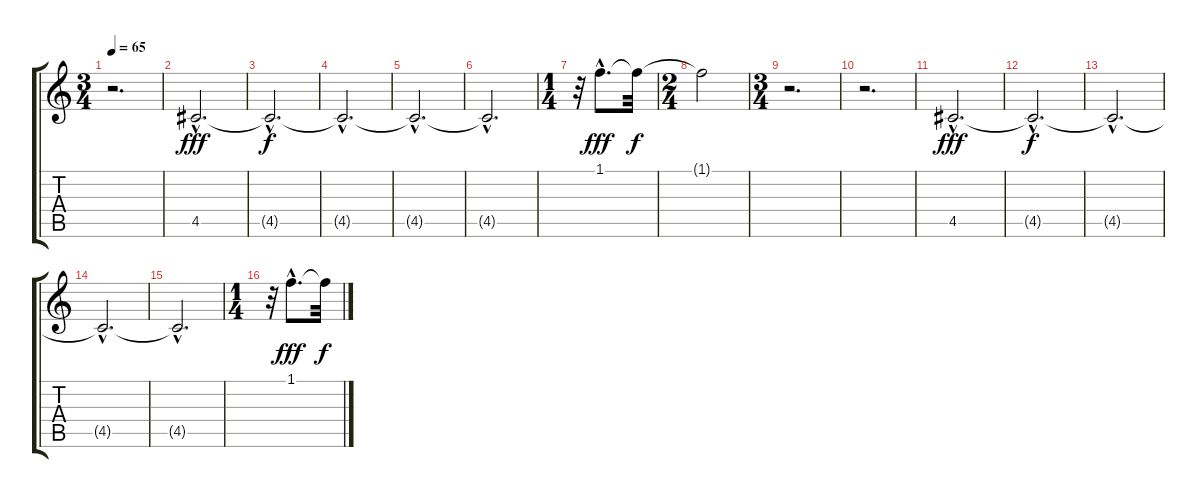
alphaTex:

\track "" {instrument acousticguitarnylon}
\staff {score tabs}
\tuning (E4 B3 G3 D3 A2 E2) {hide}
\ts (3 4)
\tempo 65
\clef g2
\ks c
r.2{d dy f} |
4.5{hac}.2{d dy fff} |
4.5{hac t}.2{d dy f} |
4.5{hac t}.2{d} |
4.5{hac t}.2{d} |
4.5{hac t}.2{d} |
\ts (1 4)
r.32 1.1{hac}.8{d dy fff} 1.1{t}.32{dy f} |
\ts (2 4)
1.1{t}.2 |
\ts (3 4)
r.2{d} |
r.2{d} |
4.5{hac}.2{d dy fff} |
4.5{hac t}.2{d dy f} |
4.5{hac t}.2{d} |
4.5{hac t}.2{d} |
4.5{hac t}.2{d} |
\ts (1 4)
r.32 1.1{hac}.8{d dy fff} 1.1{t}.32{dy f}
